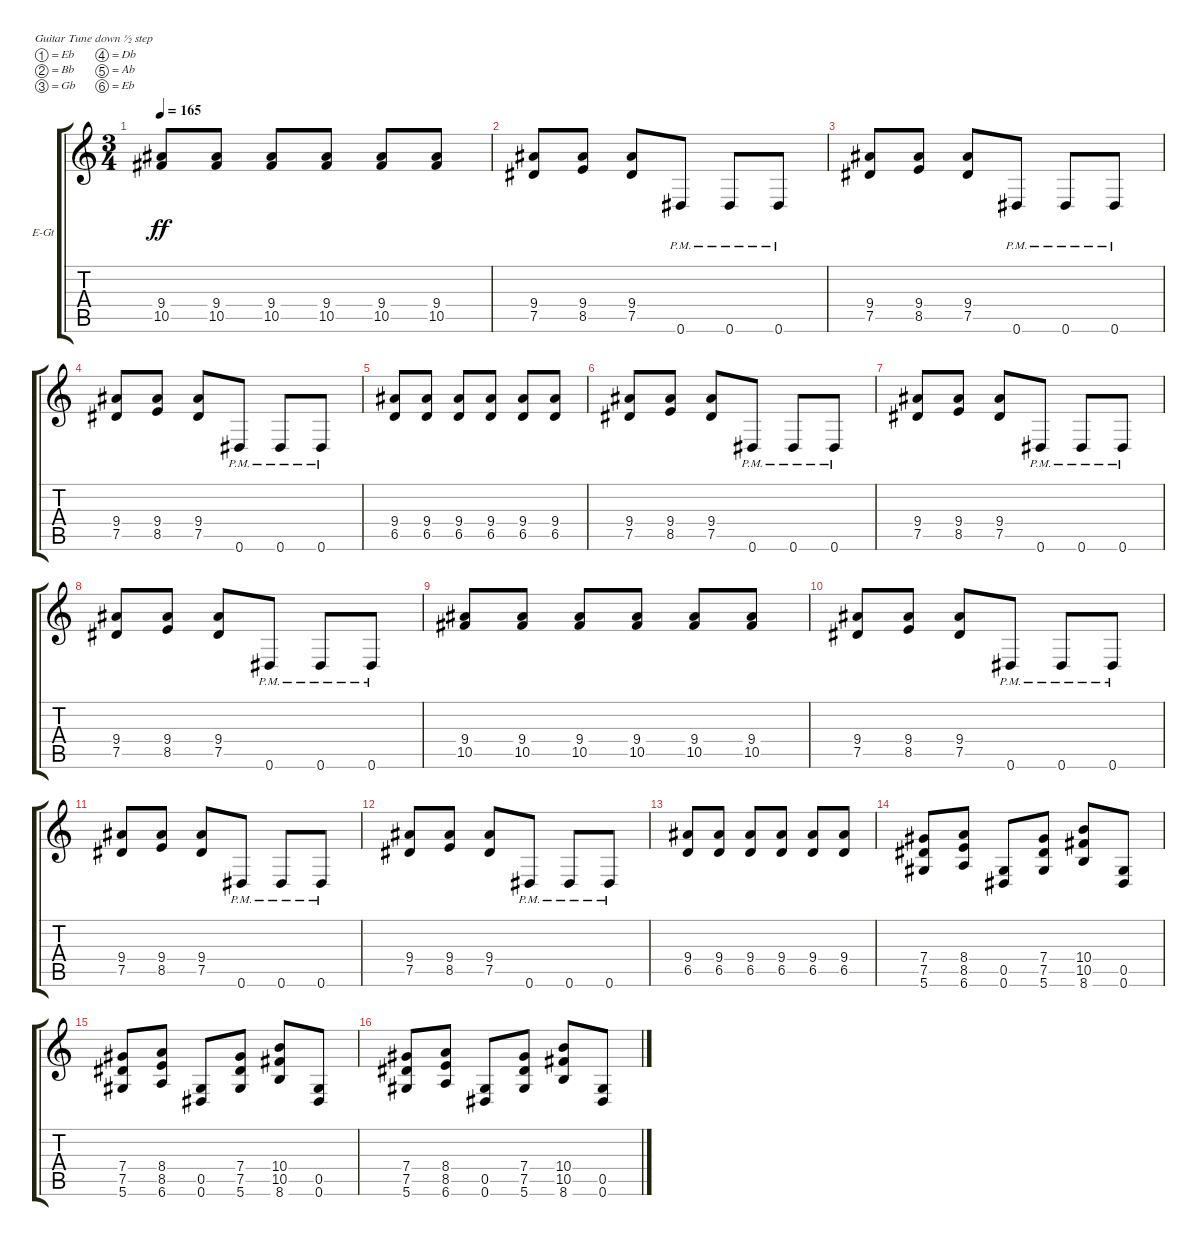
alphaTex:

\bracketExtendMode groupsimilarinstruments
\firstSystemTrackNameOrientation horizontal
\otherSystemsTrackNameOrientation horizontal
\track ("Electric Guitar 1" "E-Gt") {instrument distortionguitar}
\staff {score tabs}
\tuning (Eb4 Bb3 Gb3 Db3 Ab2 Eb2)
\ts (3 4)
\tempo 165
\clef g2
\ks c
(9.4 10.5).8{dy ff} (10.5 9.4).8 (10.5 9.4).8 (10.5 9.4).8 (10.5 9.4).8 (10.5 9.4).8 |
(7.5 9.4).8 (8.5 9.4).8 (7.5 9.4).8 0.6{pm}.8 0.6{pm}.8 0.6{pm}.8 |
(7.5 9.4).8 (8.5 9.4).8 (7.5 9.4).8 0.6{pm}.8 0.6{pm}.8 0.6{pm}.8 |
(7.5 9.4).8 (8.5 9.4).8 (7.5 9.4).8 0.6{pm}.8 0.6{pm}.8 0.6{pm}.8 |
(9.4 6.5).8 (6.5 9.4).8 (6.5 9.4).8 (6.5 9.4).8 (6.5 9.4).8 (6.5 9.4).8 |
(7.5 9.4).8 (8.5 9.4).8 (7.5 9.4).8 0.6{pm}.8 0.6{pm}.8 0.6{pm}.8 |
(7.5 9.4).8 (8.5 9.4).8 (7.5 9.4).8 0.6{pm}.8 0.6{pm}.8 0.6{pm}.8 |
(7.5 9.4).8 (8.5 9.4).8 (7.5 9.4).8 0.6{pm}.8 0.6{pm}.8 0.6{pm}.8 |
(9.4 10.5).8 (10.5 9.4).8 (10.5 9.4).8 (10.5 9.4).8 (10.5 9.4).8 (10.5 9.4).8 |
(7.5 9.4).8 (8.5 9.4).8 (7.5 9.4).8 0.6{pm}.8 0.6{pm}.8 0.6{pm}.8 |
(7.5 9.4).8 (8.5 9.4).8 (7.5 9.4).8 0.6{pm}.8 0.6{pm}.8 0.6{pm}.8 |
(7.5 9.4).8 (8.5 9.4).8 (7.5 9.4).8 0.6{pm}.8 0.6{pm}.8 0.6{pm}.8 |
(9.4 6.5).8 (6.5 9.4).8 (6.5 9.4).8 (6.5 9.4).8 (6.5 9.4).8 (6.5 9.4).8 |
(5.6 7.5 7.4).8 (6.6 8.5 8.4).8 (0.6 0.5).8 (5.6 7.5 7.4).8 (8.6 10.5 10.4).8 (0.6 0.5).8 |
(5.6 7.5 7.4).8 (6.6 8.5 8.4).8 (0.6 0.5).8 (5.6 7.5 7.4).8 (8.6 10.5 10.4).8 (0.6 0.5).8 |
(5.6 7.5 7.4).8 (6.6 8.5 8.4).8 (0.6 0.5).8 (5.6 7.5 7.4).8 (8.6 10.5 10.4).8 (0.6 0.5).8
